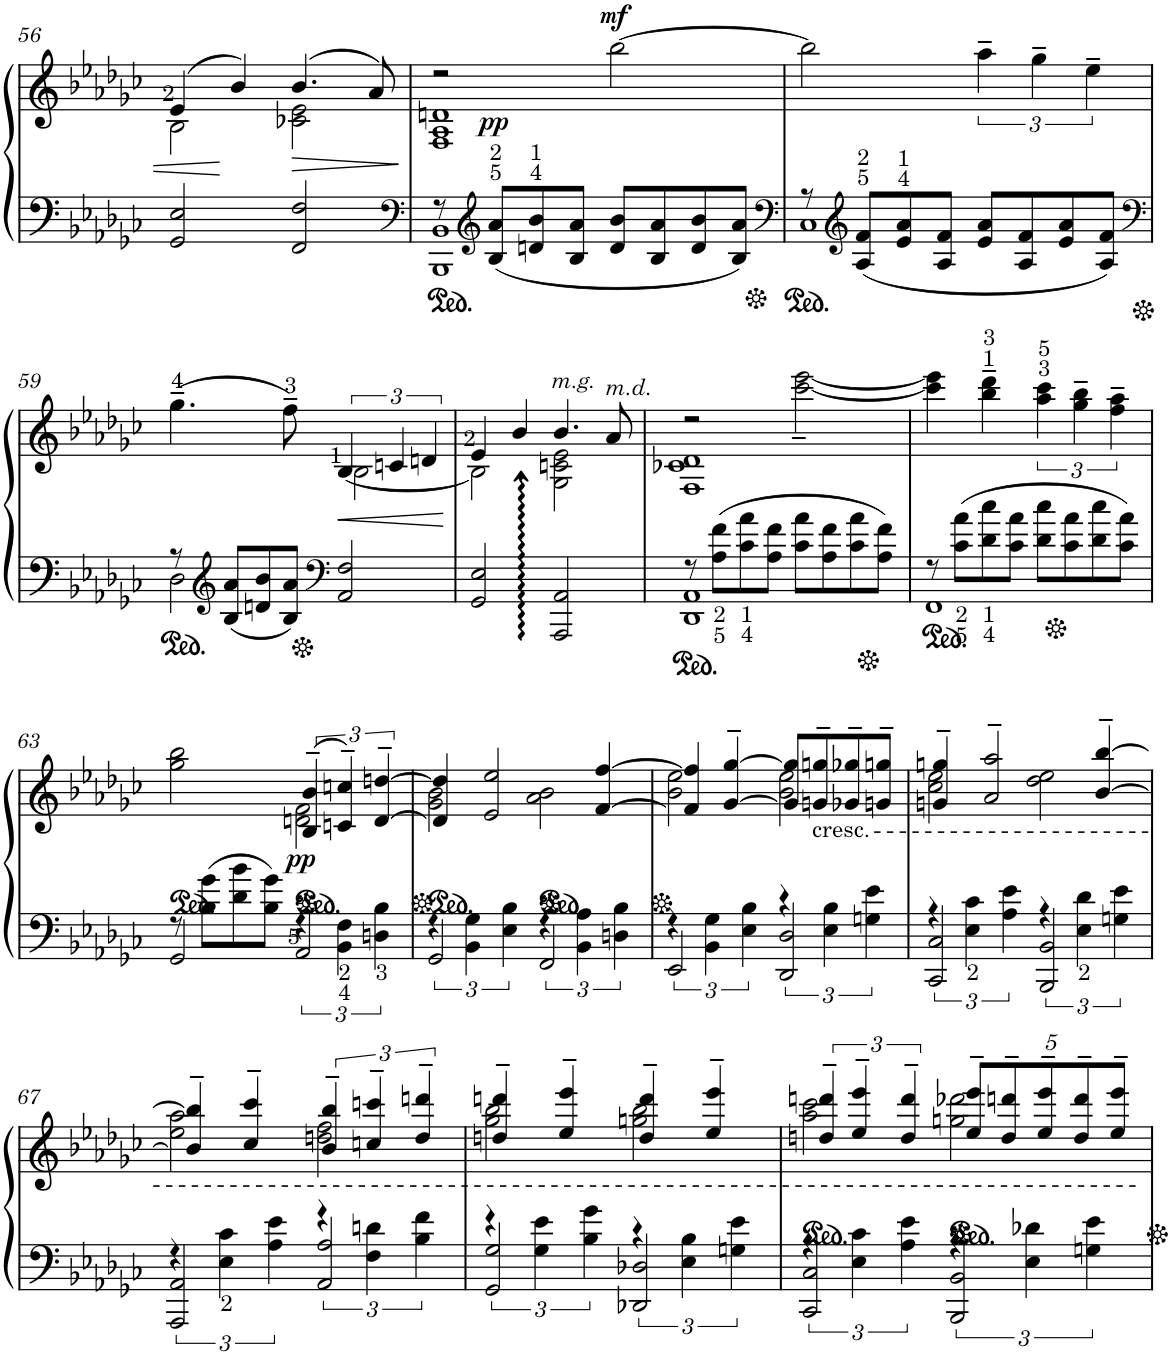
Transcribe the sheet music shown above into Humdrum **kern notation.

**kern	**kern	**dynam
*part1	*part1	*part1
*staff2	*staff1	*staff1/2
*I"Piano	*	*
*I'Pno.	*	*
!!LO:PB:g=z
*clefF4	*clefG2	*
*k[b-e-a-d-g-c-]	*k[b-e-a-d-g-c-]	*
*M4/4	*M4/4	*
*met(c)	*met(c)	*
=56	=56	=56
*	*^	*
2GG-/ 2E-/	(4e-/	2B-\	.
.	4b-/)	.	.
!	!	!	!LO:HP:b
2FF/ 2F/	(4.b-/	2c-X\ 2e-\	>
.	8a-/)	.	.
*	*v	*v	*
.	.	]
=57	=57	=57
*clefF4	*	*
*^	*^	*
8r	1BBB- 1BB-	2r	1F 1A- 1dn	.
*clefG2	*	*	*	*
!	!	!	!	!LO:DY:a=2
8B-/ 8a-/L	.	.	.	pp
8dn/ 8b-/	.	.	.	.
8B-/ 8a-/J	.	.	.	.
!	!	!	!	!LO:DY:a
8d/ 8b-/L	.	[>2bb-\	.	mf
8B-/ 8a-/	.	.	.	.
8d/ 8b-/	.	.	.	.
8B-/ 8a-/J	.	.	.	.
*	*	*v	*v	*
=58	=58	=58	=58
*clefF4	*	*	*
8r	1C-	2bb-\]	.
*clefG2	*	*	*
8A-/ 8f/L	.	.	.
8e-/ 8a-/	.	.	.
8A-/ 8f/J	.	.	.
8e-/ 8a-/L	.	6aa-~\	.
8A-/ 8f/	.	.	.
.	.	6gg-~\	.
8e-/ 8a-/	.	.	.
.	.	6ee-~\	.
8A-/ 8f/J	.	.	.
!!LO:LB:g=z
=59	=59	=59	=59
*clefF4	*	*	*
*	*	*^	*
8r	2D-\	(4.gg-~\	2ryy	.
*clefG2	*	*	*	*
8B-/ 8a-/L	.	.	.	.
8dn/ 8b-/	.	.	.	.
8B-/ 8a-/J	.	8ff~\)	.	.
*clefF4	*	*	*	*
!	!	!	!	!LO:HP:b
2AA-/ 2F/	2ryy	[<6B-/	2B-\	<
.	.	6cn/	.	.
.	.	6dn/	.	.
*v	*v	*	*	*
*	*v	*v	*
.	.	[
=60	=60	=60
*	*^	*
*	*	*^	*
2GG-/ 2E-/	4e-/	2B-\]	2ryy	.
.	4b-/	.	.	.
!	!LO:TX:a:i:t=m.g.	!	!	!
2AAA-/: 2AA-/:	2G-\ 2cn\ 2e-\	4.ryy	4.b-/	.
!	!	!LO:TX:a:i:t=m.d.	!	!
.	.	8a-/	8ryy	.
*	*	*v	*v	*
=61	=61	=61	=61
*^	*	*	*
8r	1DD- 1AA-	2r	1F 1c-X 1d-	.
8A-\ 8f\L	.	.	.	.
8c-\ 8a-\	.	.	.	.
8A-\ 8f\J	.	.	.	.
8c-\ 8a-\L	.	[2ccc-\~ [2eee-\~	.	.
8A-\ 8f\	.	.	.	.
8c-\ 8a-\	.	.	.	.
8A-\ 8f\J	.	.	.	.
*	*	*v	*v	*
=62	=62	=62	=62
8r	1FF	4ccc-\] 4eee-\]	.
8c-\ 8a-\L	.	.	.
8d-\ 8cc-\	.	4bb-\~ 4ddd-\~	.
8c-\ 8a-\J	.	.	.
8d-\ 8cc-\L	.	6aa-\ 6ccc-\	.
8c-\ 8a-\	.	.	.
.	.	6gg-\~ 6bb-\~	.
8d-\ 8cc-\	.	.	.
.	.	6ff\~ 6aa-\~	.
8c-\ 8a-\J	.	.	.
!!LO:LB:g=z
=63	=63	=63	=63
*	*	*^	*
8r	2GG-/	2gg-\ 2bb-\	2ryy	.
8B-\ 8g-\L	.	.	.	.
8d-\ 8b-\	.	.	.	.
8B-\ 8g-\J	.	.	.	.
!	!	!	!	!LO:DY:b
6r	2AA-/	(6B-/~ 6b-/~	2dn\ 2f\	pp
6BB-\ 6F\	.	6cn/~ 6ccn/~)	.	.
6Dn\ 6B-\	.	[6d/~ [6ddn/~	.	.
=64	=64	=64	=64	=64
6r	2GG-/	4d/] 4dd/]	2g-\ 2b-\	.
6BB-\ 6G-\	.	.	.	.
.	.	2e-/ 2ee-/	.	.
6E-\ 6B-\	.	.	.	.
6r	2FF/	.	2a-\ 2b-\	.
6BB-\ 6A-\	.	.	.	.
.	.	[4f/ [4ff/	.	.
6Dn\ 6B-\	.	.	.	.
=65	=65	=65	=65	=65
6r	2EE-/	4f/] 4ff/]	2b-\ 2ee-\	.
6BB-\ 6G-\	.	.	.	.
.	.	[4g-/~ [4gg-/~	.	.
6E-\ 6B-\	.	.	.	.
6r	2DD-/ 2D-/	8g-/] 8gg-/]L	2b-\ 2ee-\	.
!	!	!LO:TX:b:t=cresc.	!	!
.	.	8gn/~ 8ggn/~	.	.
6E-\ 6B-\	.	.	.	.
.	.	8g-X/~ 8gg-X/~	.	.
6Gn\ 6e-\	.	.	.	.
.	.	8gn/~ 8ggn/~J	.	.
=66	=66	=66	=66	=66
6r	2CC-/ 2C-/	4gn/~ 4ggn/~	2cc-\ 2ee-\	.
6E-\ 6c-\	.	.	.	.
.	.	2a-/~ 2aa-/~	.	.
6A-\ 6e-\	.	.	.	.
6r	2BBB-/ 2BB-/	.	2dd-\ 2ee-\	.
6E-\ 6d-\	.	.	.	.
.	.	[4b-/~ [4bb-/~	.	.
6Gn\ 6e-\	.	.	.	.
!!LO:LB:g=z	!!
=67	=67	=67	=67	=67
6r	2AAA-/ 2AA-/	4b-/]~ 4bb-/]~	2ee-\ 2aa-\	.
6E-\ 6c-\	.	.	.	.
.	.	4cc-/~ 4ccc-/~	.	.
6A-\ 6e-\	.	.	.	.
6r	2AA-/ 2A-/	6b-/~ 6bb-/~	2ddn\ 2ff\	.
6F\ 6dn\	.	6ccn/~ 6cccn/~	.	.
6B-\ 6f\	.	6dd/~ 6dddn/~	.	.
=68	=68	=68	=68	=68
6r	2GG-/ 2G-/	4ddn/~ 4dddn/~	2gg-\ 2bb-\	.
6G-\ 6e-\	.	.	.	.
.	.	4ee-/~ 4eee-/~	.	.
6B-\ 6g-\	.	.	.	.
6r	2DD-X/ 2D-X/	4dd/~ 4ddd/~	2ggn\ 2bb-\	.
6E-\ 6B-\	.	.	.	.
.	.	4ee-/~ 4eee-/~	.	.
6Gn\ 6e-\	.	.	.	.
=69	=69	=69	=69	=69
6r	2CC-/ 2C-/	6ddn/~ 6dddn/~	2aa-\ 2ccc-\	.
6E-\ 6c-\	.	6ee-/~ 6eee-/~	.	.
6A-\ 6e-\	.	6dd/~ 6ddd/~	.	.
*	*	*Xbrackettup	*	*
6r	2BBB-/ 2BB-/	10ee-/~ 10eee-/~L	2ggn\ 2ddd-X\	.
.	.	10dd/~ 10dddn/~	.	.
6E-\ 6d-X\	.	.	.	.
.	.	10ee-/~ 10eee-/~	.	.
.	.	10dd/~ 10ddd/~	.	.
6Gn\ 6e-\	.	.	.	.
.	.	10ee-/~ 10eee-/~J	.	.
*v	*v	*	*	*
*	*v	*v	*
=	=	=
*-	*-	*-
